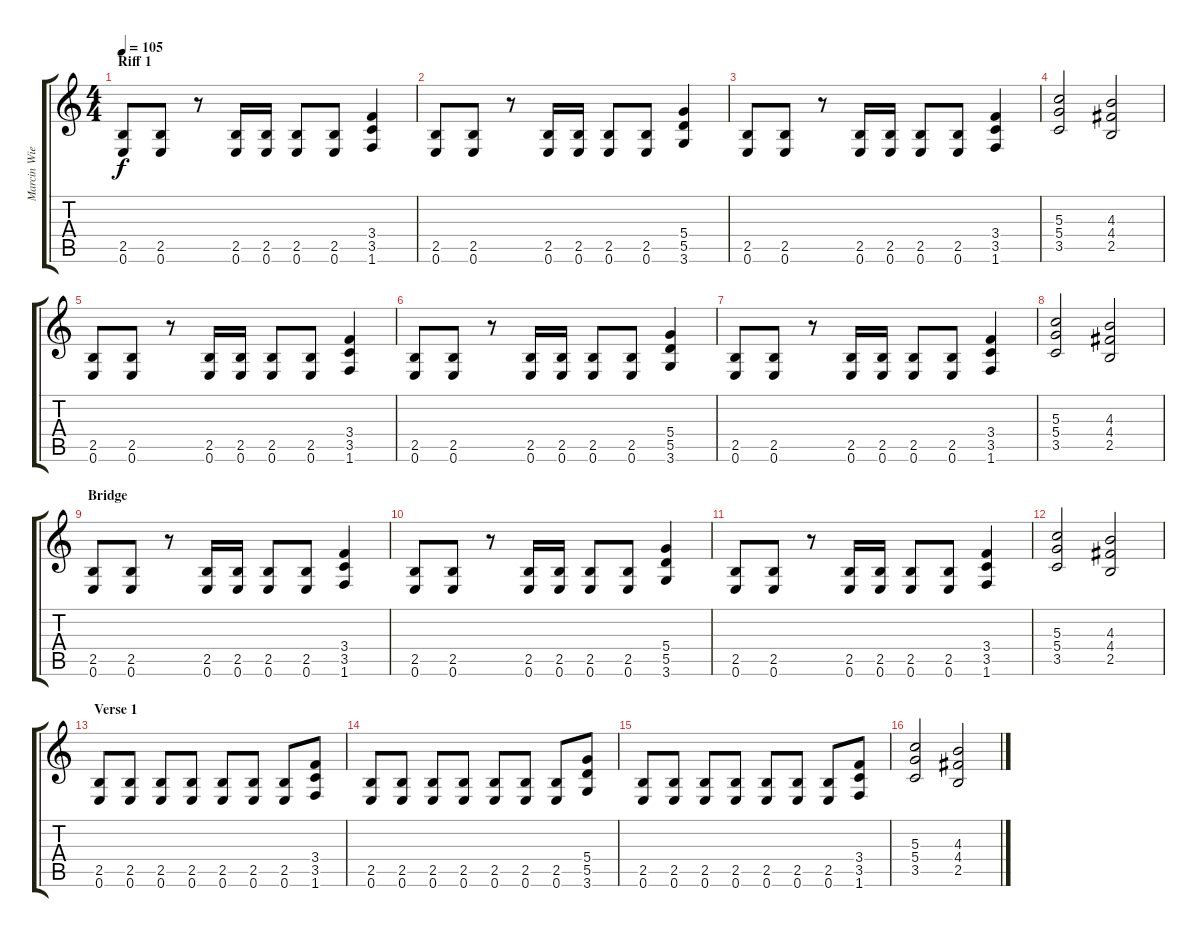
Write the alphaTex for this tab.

\track ("Marcin Wieczorek (rhythm guitar)" "Marcin Wie") {instrument distortionguitar}
\staff {score tabs}
\tuning (E4 B3 G3 D3 A2 E2) {hide}
\ts (4 4)
\section ("" "Riff 1")
\tempo 105
\clef g2
\ks c
(2.5 0.6).8{dy f} (2.5 0.6).8 r.8 (2.5 0.6).16 (2.5 0.6).16 (2.5 0.6).8 (2.5 0.6).8 (3.4 3.5 1.6).4 |
(2.5 0.6).8 (2.5 0.6).8 r.8 (2.5 0.6).16 (2.5 0.6).16 (2.5 0.6).8 (2.5 0.6).8 (5.4 5.5 3.6).4 |
(2.5 0.6).8 (2.5 0.6).8 r.8 (2.5 0.6).16 (2.5 0.6).16 (2.5 0.6).8 (2.5 0.6).8 (3.4 3.5 1.6).4 |
(5.3 5.4 3.5).2 (4.3 4.4 2.5).2 |
(2.5 0.6).8 (2.5 0.6).8 r.8 (2.5 0.6).16 (2.5 0.6).16 (2.5 0.6).8 (2.5 0.6).8 (3.4 3.5 1.6).4 |
(2.5 0.6).8 (2.5 0.6).8 r.8 (2.5 0.6).16 (2.5 0.6).16 (2.5 0.6).8 (2.5 0.6).8 (5.4 5.5 3.6).4 |
(2.5 0.6).8 (2.5 0.6).8 r.8 (2.5 0.6).16 (2.5 0.6).16 (2.5 0.6).8 (2.5 0.6).8 (3.4 3.5 1.6).4 |
(5.3 5.4 3.5).2 (4.3 4.4 2.5).2 |
\section ("" "Bridge")
(2.5 0.6).8 (2.5 0.6).8 r.8 (2.5 0.6).16 (2.5 0.6).16 (2.5 0.6).8 (2.5 0.6).8 (3.4 3.5 1.6).4 |
(2.5 0.6).8 (2.5 0.6).8 r.8 (2.5 0.6).16 (2.5 0.6).16 (2.5 0.6).8 (2.5 0.6).8 (5.4 5.5 3.6).4 |
(2.5 0.6).8 (2.5 0.6).8 r.8 (2.5 0.6).16 (2.5 0.6).16 (2.5 0.6).8 (2.5 0.6).8 (3.4 3.5 1.6).4 |
(5.3 5.4 3.5).2 (4.3 4.4 2.5).2 |
\section ("" "Verse 1")
(2.5 0.6).8 (2.5 0.6).8 (2.5 0.6).8 (2.5 0.6).8 (2.5 0.6).8 (2.5 0.6).8 (2.5 0.6).8 (3.4 3.5 1.6).8 |
(2.5 0.6).8 (2.5 0.6).8 (2.5 0.6).8 (2.5 0.6).8 (2.5 0.6).8 (2.5 0.6).8 (2.5 0.6).8 (5.4 5.5 3.6).8 |
(2.5 0.6).8 (2.5 0.6).8 (2.5 0.6).8 (2.5 0.6).8 (2.5 0.6).8 (2.5 0.6).8 (2.5 0.6).8 (3.4 3.5 1.6).8 |
(5.3 5.4 3.5).2 (4.3 4.4 2.5).2
